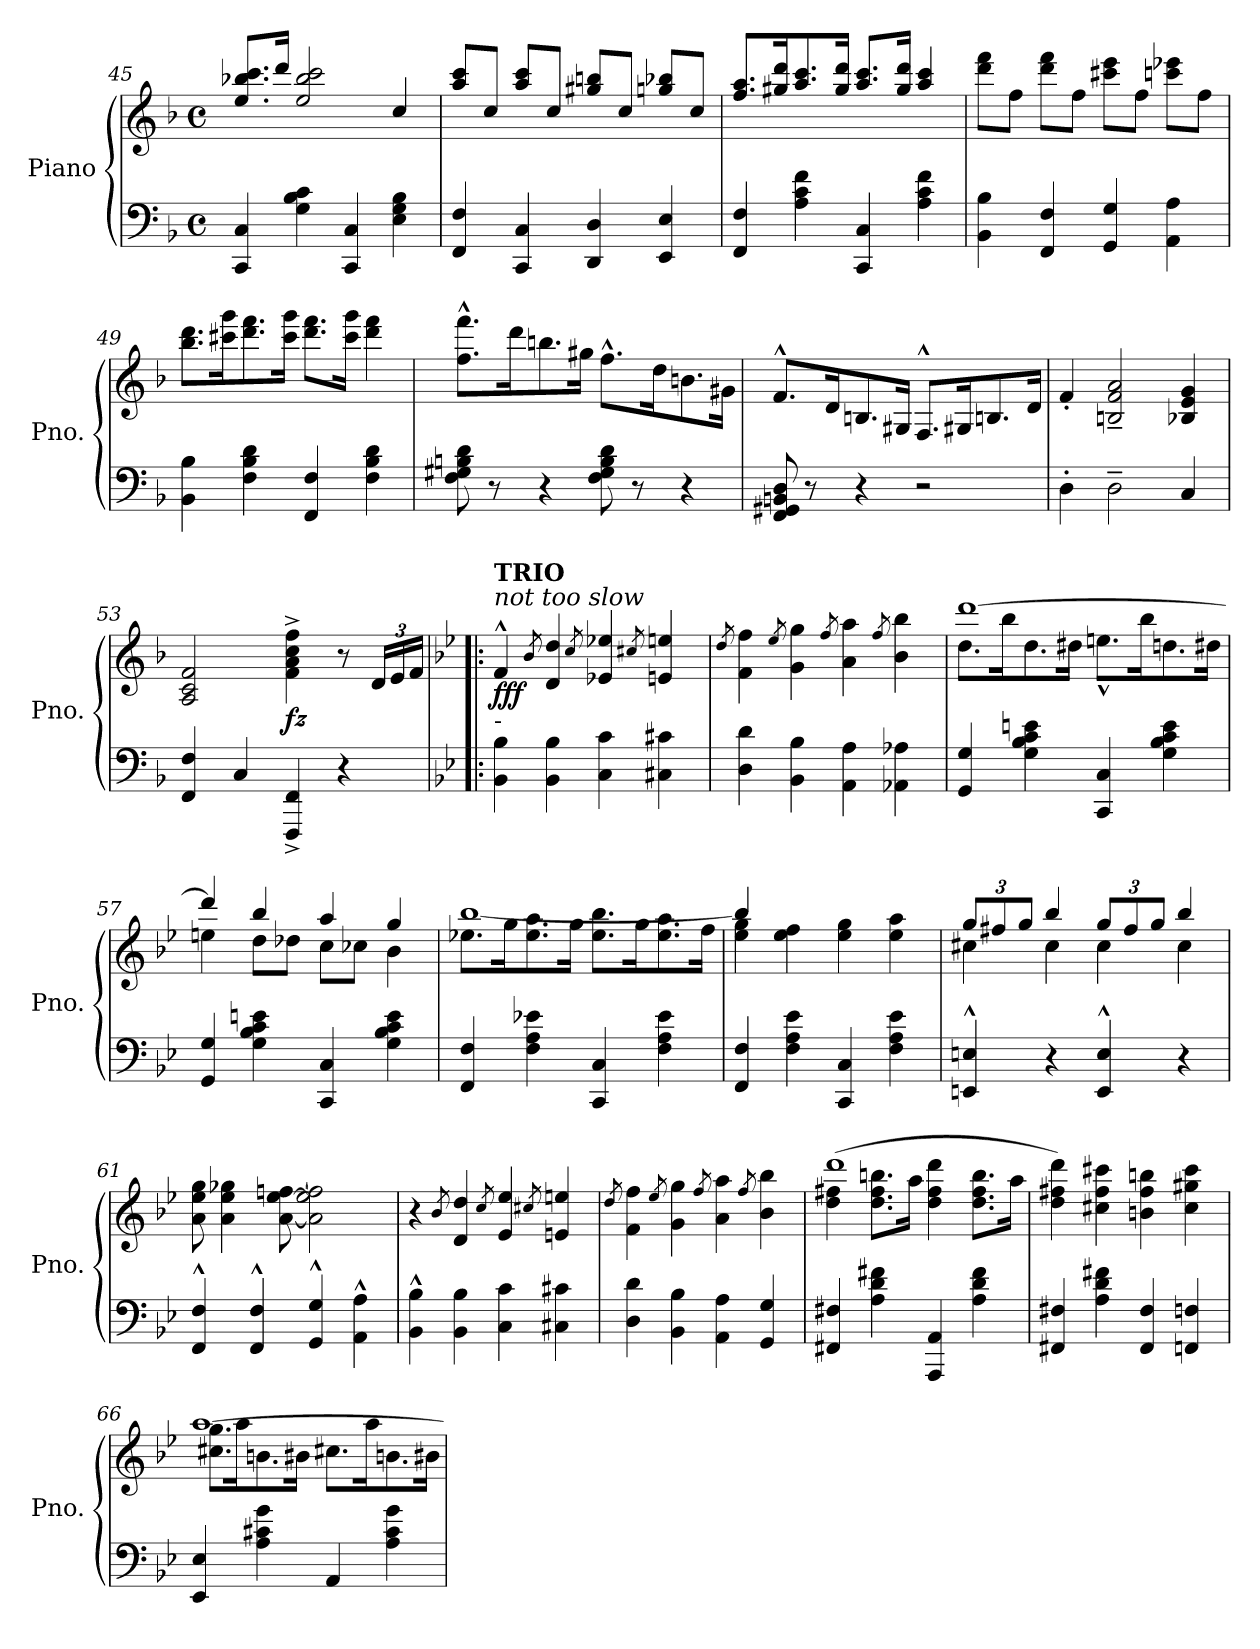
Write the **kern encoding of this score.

**kern	**kern	**dynam
*part1	*part1	*part1
*staff2	*staff1	*staff1/2
*I"Piano	*	*
*I'Pno.	*	*
*clefF4	*clefG2	*
*k[b-]	*k[b-]	*
*M4/4	*M4/4	*
*met(c)	*met(c)	*
=45	=45	=45
4CC/ 4C/	8.ee/ 8.bb-X/ 8.ccc/L	.
.	16ddd/Jk	.
4G\ 4B-\ 4c\	2ee/ 2bb-/ 2ccc/	.
4CC/ 4C/	.	.
4E\ 4G\ 4B-\	4cc/	.
=46	=46	=46
4FF/ 4F/	8aa/ 8ccc/L	.
.	8cc/J	.
4CC/ 4C/	8aa/ 8ccc/L	.
.	8cc/J	.
4DD/ 4D/	8gg#X/ 8bbn/L	.
.	8cc/J	.
4EE/ 4E/	8ggn/ 8bb-X/L	.
.	8cc/J	.
=47	=47	=47
4FF/ 4F/	8.ff/ 8.aa/L	.
.	16gg#X/ 16ddd/K	.
4A\ 4c\ 4f\	8.aa/ 8.ccc/	.
.	16gg#/ 16ddd/Jk	.
4CC/ 4C/	8.aa/ 8.ccc/L	.
.	16gg#/ 16ddd/Jk	.
4A\ 4c\ 4f\	4aa/ 4ccc/	.
!!LO:LB:g=z
=48	=48	=48
4BB-\ 4B-\	8ddd\ 8fff\L	.
.	8ff\J	.
4FF/ 4F/	8ddd\ 8fff\L	.
.	8ff\J	.
4GG/ 4G/	8ccc#X\ 8eee\L	.
.	8ff\J	.
4AA\ 4A\	8cccn\ 8eee-X\L	.
.	8ff\J	.
=49	=49	=49
4BB-\ 4B-\	8.bb-\ 8.ddd\L	.
.	16ccc#X\ 16ggg\K	.
4F\ 4B-\ 4d\	8.ddd\ 8.fff\	.
.	16ccc#\ 16ggg\Jk	.
4FF/ 4F/	8.ddd\ 8.fff\L	.
.	16ccc#\ 16ggg\Jk	.
4F\ 4B-\ 4d\	4ddd\ 4fff\	.
!!LO:LB:g=z
=50	=50	=50
8F\ 8G#X\ 8Bn\ 8d\	8.ff\^^ 8.fff\^^L	.
8r	.	.
.	16ddd\K	.
4r	8.bbn\	.
.	16gg#X\Jk	.
8F\ 8G#\ 8B\ 8d\	8.ff^^\L	.
8r	.	.
.	16dd\K	.
4r	8.bn\	.
.	16g#X\Jk	.
=51	=51	=51
8FF/ 8GG#X/ 8BBn/ 8D/	8.f^^/L	.
8r	.	.
.	16d/K	.
4r	8.Bn/	.
.	16G#X/Jk	.
2r	8.F^^/L	.
.	16G#X/K	.
.	8.Bn/	.
.	16d/Jk	.
=52	=52	=52
4D'\	4f'/	.
2D~\	2Bn/~ 2f/~ 2a/~	.
4C/	4B-X/ 4e/ 4g/	.
=53	=53	=53
4FF/ 4F/	2A/ 2c/ 2f/	.
4C/	.	.
!	!	!LO:DY:b
4FFF/^ 4FF/^	4f\^ 4a\^ 4cc\^ 4ff\^	fz
4r	8r	.
*	*Xbrackettup	*
.	24d/LL	.
.	24e/	.
.	24f/JJ	.
!!LO:PB:g=z
=54!|:	=54!|:	=54!|:
*k[b-e-]	*k[b-e-]	*
!	!LO:TX:b:t=-	!
!	!LO:TX:a:i:t=not too slow	!
!	!LO:TX:B:t=TRIO	!
!	!	!LO:DY:b
!	!	!LO:DY:n=1:b
4BB-\ 4B-\	4f^^/	f ff
.	8qb-/	.
4BB-\ 4B-\	4d/ 4dd/	.
.	8qcc/	.
4C\ 4c\	4e-X/ 4ee-X/	.
.	8qcc#X/	.
4C#X\ 4c#X\	4en/ 4een/	.
=55	=55	=55
.	8qdd/	.
4D\ 4d\	4f\ 4ff\	.
.	8qee-/	.
4BB-\ 4B-\	4g\ 4gg\	.
.	8qff/	.
4AA\ 4A\	4a\ 4aa\	.
.	8qff/	.
4AA-X\ 4A-X\	4b-\ 4bb-\	.
=56	=56	=56
*	*^	*
4GG/ 4G/	[1ddd	8.dd\L	.
.	.	16bb-\K	.
4G\ 4B-\ 4c\ 4en\	.	8.dd\	.
.	.	16dd#X\Jk	.
4CC/ 4C/	.	8.een^^\L	.
.	.	16bb-\K	.
4G\ 4B-\ 4c\ 4e\	.	8.ddn\	.
.	.	16dd#X\Jk	.
=57	=57	=57	=57
4GG/ 4G/	4ddd/]	4een\	.
4G\ 4B-\ 4c\ 4en\	4bb-/	8dd\L	.
.	.	8dd-X\J	.
4CC/ 4C/	4aa/	8cc\L	.
.	.	8cc-X\J	.
4G\ 4B-\ 4c\ 4e\	4gg/	4b-\	.
!!LO:LB:g=z	!!
=58	=58	=58	=58
4FF/ 4F/	8.ee-X\L	[1bb-	.
.	16gg\K	.	.
4F\ 4A\ 4e-X\	8.ee-\ 8.aa\	.	.
.	16gg\Jk	.	.
4CC/ 4C/	8.ee-\ 8.bb-\L	.	.
.	16gg\K	.	.
4F\ 4A\ 4e-\	8.ee-\ 8.aa\	.	.
.	16ff\Jk	.	.
=59	=59	=59	=59
4FF/ 4F/	4ee-\ 4gg\	4bb-/]	.
4F\ 4A\ 4e-\	4ee-\ 4ff\	2.ryy	.
4CC/ 4C/	4ee-\ 4gg\	.	.
4F\ 4A\ 4e-\	4ee-\ 4aa\	.	.
=60	=60	=60	=60
4EEn/^^ 4En/^^	12gg/L	4cc#X\	.
.	12ff#X/	.	.
.	12gg/J	.	.
4r	4bb-/	4cc#\	.
4EE/^^ 4E/^^	12gg/L	4cc#\	.
.	12ff#/	.	.
.	12gg/J	.	.
4r	4bb-/	4cc#\	.
*	*v	*v	*
=61	=61	=61
4FF/^^ 4F/^^	8a\ 8ee-\ 8gg\	.
.	4a\ 4ee-\ 4gg-X\	.
4FF/^^ 4F/^^	.	.
.	[8a\ [8ee-\ [8ffn\	.
4GG/^^ 4G/^^	2a\] 2ee-\] 2ff\]	.
4AA\^^ 4A\^^	.	.
=62	=62	=62
4BB-\^^ 4B-\^^	4r	.
.	8qb-/	.
4BB-\ 4B-\	4d/ 4dd/	.
.	8qcc/	.
4C\ 4c\	4e-/ 4ee-/	.
.	8qcc#X/	.
4C#X\ 4c#X\	4en/ 4een/	.
!!LO:LB:g=z
=63	=63	=63
.	8qdd/	.
4D\ 4d\	4f\ 4ff\	.
.	8qee-/	.
4BB-\ 4B-\	4g\ 4gg\	.
.	8qff/	.
4AA\ 4A\	4a\ 4aa\	.
.	8qff/	.
4GG/ 4G/	4b-\ 4bb-\	.
=64	=64	=64
*	*^	*
4FF#X/ 4F#X/	(>1ddd	4dd\ 4ff#X\	.
4A\ 4d\ 4f#X\	.	8.dd\ 8.ff#\ 8.bbn\L	.
.	.	16aa\Jk	.
4AAA/ 4AA/	.	4dd\ 4ff#\ 4ddd\	.
4A\ 4d\ 4f#\	.	8.dd\ 8.ff#\ 8.bb\L	.
.	.	16aa\Jk	.
*	*v	*v	*
=65	=65	=65
4FF#X/ 4F#X/	4dd\ 4ff#X\ 4ddd\)	.
4A\ 4d\ 4f#X\	4cc#X\ 4ff#\ 4ccc#X\	.
4FF#/ 4F#/	4bn\ 4ff#\ 4bbn\	.
4FFn/ 4Fn/	4cc#\ 4gg#X\ 4ccc#\	.
=66	=66	=66
*	*^	*
4EE-/ 4E-/	[1aa	8.cc#X\ 8.gg\L	.
.	.	16aa\K	.
4A\ 4c#X\ 4g\	.	8.bn\	.
.	.	16b#X\Jk	.
4AA/	.	8.cc#X\L	.
.	.	16aa\K	.
4A\ 4c#\ 4g\	.	8.bn\	.
.	.	16b#X\Jk	.
*	*v	*v	*
=	=	=
*-	*-	*-
